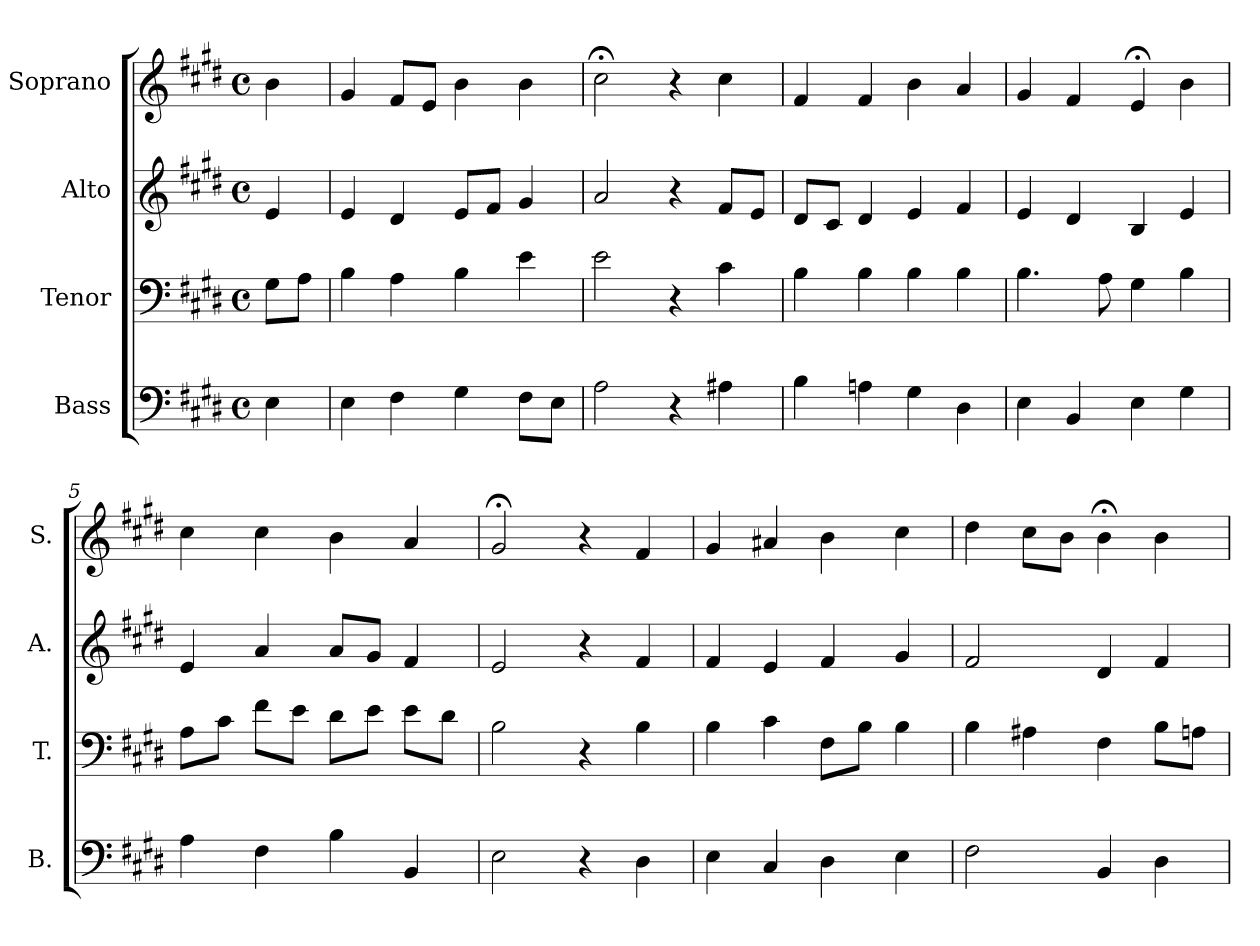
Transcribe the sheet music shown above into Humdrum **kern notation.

**kern	**kern	**kern	**kern
*part4	*part3	*part2	*part1
*staff4	*staff3	*staff2	*staff1
*I"Bass	*I"Tenor	*I"Alto	*I"Soprano
*I'B.	*I'T.	*I'A.	*I'S.
*clefF4	*clefF4	*clefG2	*clefG2
*k[f#c#g#d#]	*k[f#c#g#d#]	*k[f#c#g#d#]	*k[f#c#g#d#]
*E:	*E:	*E:	*E:
*M4/4	*M4/4	*M4/4	*M4/4
*met(c)	*met(c)	*met(c)	*met(c)
=	=	=	=
4E\	8G#\L	4e/	4b\
.	8A\J	.	.
=1	=1	=1	=1
4E\	4B\	4e/	4g#/
4F#\	4A\	4d#/	8f#/L
.	.	.	8e/J
4G#\	4B\	8e/L	4b\
.	.	8f#/J	.
8F#\L	4e\	4g#/	4b\
8E\J	.	.	.
=2	=2	=2	=2
2A\	2e\	2a/	2cc#;<\
4r	4r	4r	4r
4A#X\	4c#\	8f#/L	4cc#\
.	.	8e/J	.
=3	=3	=3	=3
4B\	4B\	8d#/L	4f#/
.	.	8c#/J	.
4An\	4B\	4d#/	4f#/
4G#\	4B\	4e/	4b\
4D#\	4B\	4f#/	4a/
=4	=4	=4	=4
4E\	4.B\	4e/	4g#/
4BB/	.	4d#/	4f#/
.	8A\	.	.
4E\	4G#\	4B/	4e;</
4G#\	4B\	4e/	4b\
=5	=5	=5	=5
4A\	8A\L	4e/	4cc#\
.	8c#\J	.	.
4F#\	8f#\L	4a/	4cc#\
.	8e\J	.	.
4B\	8d#\L	8a/L	4b\
.	8e\J	8g#/J	.
4BB/	8e\L	4f#/	4a/
.	8d#\J	.	.
!!LO:LB:g=z
=6	=6	=6	=6
2E\	2B\	2e/	2g#;</
4r	4r	4r	4r
4D#\	4B\	4f#/	4f#/
=7	=7	=7	=7
4E\	4B\	4f#/	4g#/
4C#/	4c#\	4e/	4a#X/
4D#\	8F#\L	4f#/	4b\
.	8B\J	.	.
4E\	4B\	4g#/	4cc#\
=8	=8	=8	=8
2F#\	4B\	2f#/	4dd#\
.	4A#X\	.	8cc#\L
.	.	.	8b\J
4BB/	4F#\	4d#/	4b;<\
4D#\	8B\L	4f#/	4b\
.	8An\J	.	.
=	=	=	=
*-	*-	*-	*-
